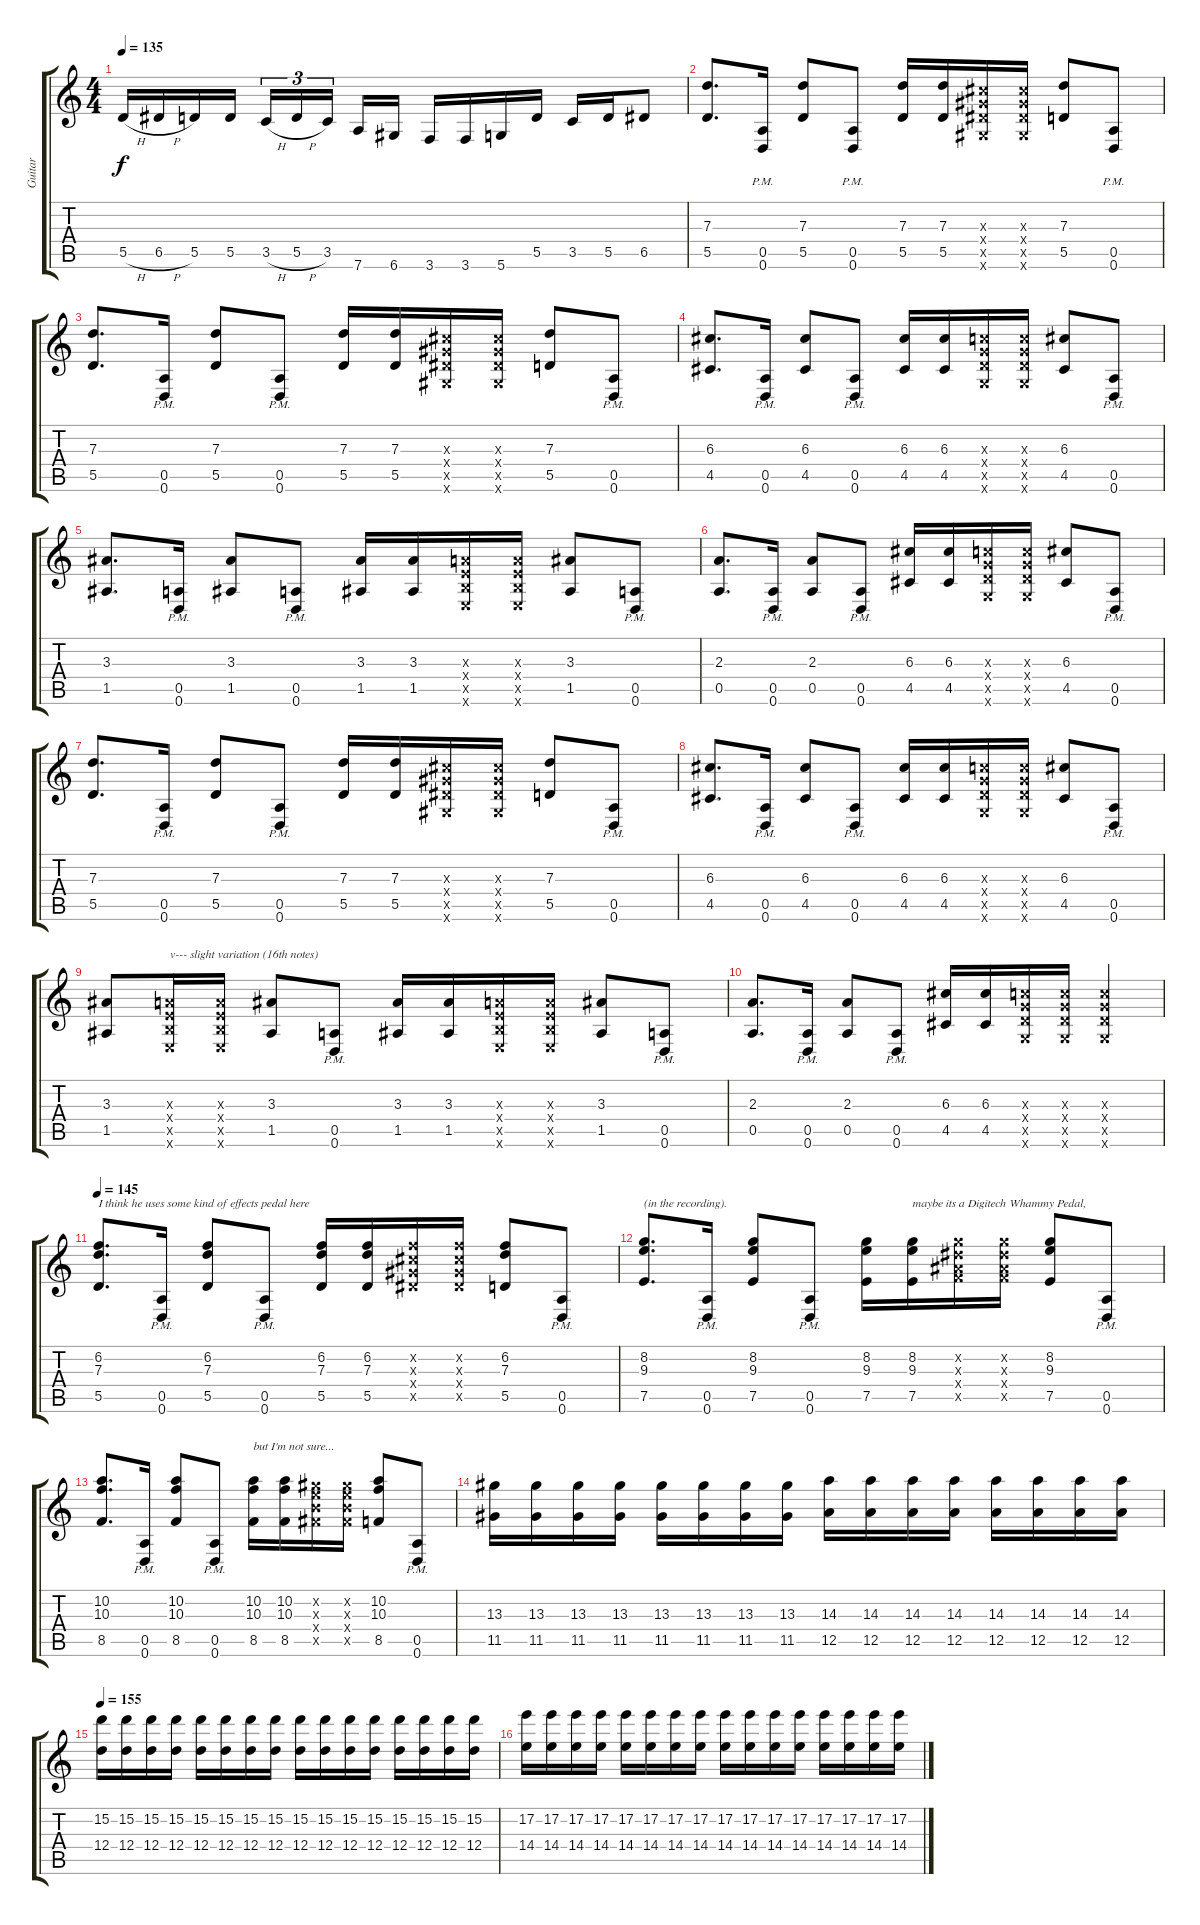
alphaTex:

\track ("Guitar" "Guitar") {instrument overdrivenguitar}
\staff {score tabs}
\tuning (E4 B3 G3 D3 A2 D2) {hide}
\ts (4 4)
\tempo 135
\clef g2
\ks c
5.5{h}.16{dy f} 6.5{h}.16 5.5.16 5.5.16 3.5{h}.16{tu (3 2)} 5.5{h}.16{tu (3 2)} 3.5.16{tu (3 2) beam splitsecondary} 7.6.16 6.6.16 3.6.16 3.6.16 5.6.16 5.5.16 3.5.16 5.5.16 6.5.8 |
(7.3 5.5).8{d} (0.5{pm} 0.6{pm}).16 (7.3 5.5).8 (0.5{pm} 0.6{pm}).8 (7.3 5.5).16 (7.3 5.5).16 (6.3{x} 6.4{x} 6.5{x} 6.6{x}).16 (6.3{x} 6.4{x} 6.5{x} 6.6{x}).16 (7.3 5.5).8 (0.5{pm} 0.6{pm}).8 |
(7.3 5.5).8{d} (0.5{pm} 0.6{pm}).16 (7.3 5.5).8 (0.5{pm} 0.6{pm}).8 (7.3 5.5).16 (7.3 5.5).16 (6.3{x} 6.4{x} 6.5{x} 6.6{x}).16 (6.3{x} 6.4{x} 6.5{x} 6.6{x}).16 (7.3 5.5).8 (0.5{pm} 0.6{pm}).8 |
(6.3 4.5).8{d} (0.5{pm} 0.6{pm}).16 (6.3 4.5).8 (0.5{pm} 0.6{pm}).8 (6.3 4.5).16 (6.3 4.5).16 (5.3{x} 5.4{x} 5.5{x} 5.6{x}).16 (5.3{x} 5.4{x} 5.5{x} 5.6{x}).16 (6.3 4.5).8 (0.5{pm} 0.6{pm}).8 |
(3.3 1.5).8{d} (0.5{pm} 0.6{pm}).16 (3.3 1.5).8 (0.5{pm} 0.6{pm}).8 (3.3 1.5).16 (3.3 1.5).16 (2.3{x} 2.4{x} 2.5{x} 2.6{x}).16 (2.3{x} 2.4{x} 2.5{x} 2.6{x}).16 (3.3 1.5).8 (0.5{pm} 0.6{pm}).8 |
(2.3 0.5).8{d} (0.5{pm} 0.6{pm}).16 (2.3 0.5).8 (0.5{pm} 0.6{pm}).8 (6.3 4.5).16 (6.3 4.5).16 (5.3{x} 5.4{x} 5.5{x} 5.6{x}).16 (5.3{x} 5.4{x} 5.5{x} 5.6{x}).16 (6.3 4.5).8 (0.5{pm} 0.6{pm}).8 |
(7.3 5.5).8{d} (0.5{pm} 0.6{pm}).16 (7.3 5.5).8 (0.5{pm} 0.6{pm}).8 (7.3 5.5).16 (7.3 5.5).16 (6.3{x} 6.4{x} 6.5{x} 6.6{x}).16 (6.3{x} 6.4{x} 6.5{x} 6.6{x}).16 (7.3 5.5).8 (0.5{pm} 0.6{pm}).8 |
(6.3 4.5).8{d} (0.5{pm} 0.6{pm}).16 (6.3 4.5).8 (0.5{pm} 0.6{pm}).8 (6.3 4.5).16 (6.3 4.5).16 (5.3{x} 5.4{x} 5.5{x} 5.6{x}).16 (5.3{x} 5.4{x} 5.5{x} 5.6{x}).16 (6.3 4.5).8 (0.5{pm} 0.6{pm}).8 |
(3.3 1.5).8 (2.3{x} 2.4{x} 2.5{x} 2.6{x}).16{txt "v--- slight variation (16th notes)"} (2.3{x} 2.4{x} 2.5{x} 2.6{x}).16 (3.3 1.5).8 (0.5{pm} 0.6{pm}).8 (3.3 1.5).16 (3.3 1.5).16 (2.3{x} 2.4{x} 2.5{x} 2.6{x}).16 (2.3{x} 2.4{x} 2.5{x} 2.6{x}).16 (3.3 1.5).8 (0.5{pm} 0.6{pm}).8 |
(2.3 0.5).8{d} (0.5{pm} 0.6{pm}).16 (2.3 0.5).8 (0.5{pm} 0.6{pm}).8 (6.3 4.5).16 (6.3 4.5).16 (5.3{x} 5.4{x} 5.5{x} 5.6{x}).16 (5.3{x} 5.4{x} 5.5{x} 5.6{x}).16 (5.3{x} 5.4{x} 5.5{x} 5.6{x}).4 |
\tempo 145
(6.2 7.3 5.5).8{d txt "I think he uses some kind of effects pedal here"} (0.5{pm} 0.6{pm}).16 (6.2 7.3 5.5).8 (0.5{pm} 0.6{pm}).8 (6.2 7.3 5.5).16 (6.2 7.3 5.5).16 (6.2{x} 6.3{x} 6.4{x} 6.5{x}).16 (6.2{x} 6.3{x} 6.4{x} 6.5{x}).16 (6.2 7.3 5.5).8 (0.5{pm} 0.6{pm}).8 |
(8.2 9.3 7.5).8{d txt "(in the recording)."} (0.5{pm} 0.6{pm}).16 (8.2 9.3 7.5).8 (0.5{pm} 0.6{pm}).8 (8.2 9.3 7.5).16 (8.2 9.3 7.5).16{txt "maybe its a Digitech Whammy Pedal,"} (8.2{x} 8.3{x} 8.4{x} 8.5{x}).16 (8.2{x} 8.3{x} 8.4{x} 8.5{x}).16 (8.2 9.3 7.5).8 (0.5{pm} 0.6{pm}).8 |
(10.2 10.3 8.5).8{d} (0.5{pm} 0.6{pm}).16 (10.2 10.3 8.5).8 (0.5{pm} 0.6{pm}).8 (10.2 10.3 8.5).16{txt "but I'm not sure..."} (10.2 10.3 8.5).16 (9.2{x} 9.3{x} 9.4{x} 9.5{x}).16 (9.2{x} 9.3{x} 9.4{x} 9.5{x}).16 (10.2 10.3 8.5).8 (0.5{pm} 0.6{pm}).8 |
(13.3 11.5).16 (13.3 11.5).16 (13.3 11.5).16 (13.3 11.5).16 (13.3 11.5).16 (13.3 11.5).16 (13.3 11.5).16 (13.3 11.5).16 (14.3 12.5).16 (14.3 12.5).16 (14.3 12.5).16 (14.3 12.5).16 (14.3 12.5).16 (14.3 12.5).16 (14.3 12.5).16 (14.3 12.5).16 |
\tempo 155
(15.2 12.4).16 (15.2 12.4).16 (15.2 12.4).16 (15.2 12.4).16 (15.2 12.4).16 (15.2 12.4).16 (15.2 12.4).16 (15.2 12.4).16 (15.2 12.4).16 (15.2 12.4).16 (15.2 12.4).16 (15.2 12.4).16 (15.2 12.4).16 (15.2 12.4).16 (15.2 12.4).16 (15.2 12.4).16 |
(17.2 14.4).16 (17.2 14.4).16 (17.2 14.4).16 (17.2 14.4).16 (17.2 14.4).16 (17.2 14.4).16 (17.2 14.4).16 (17.2 14.4).16 (17.2 14.4).16 (17.2 14.4).16 (17.2 14.4).16 (17.2 14.4).16 (17.2 14.4).16 (17.2 14.4).16 (17.2 14.4).16 (17.2 14.4).16
